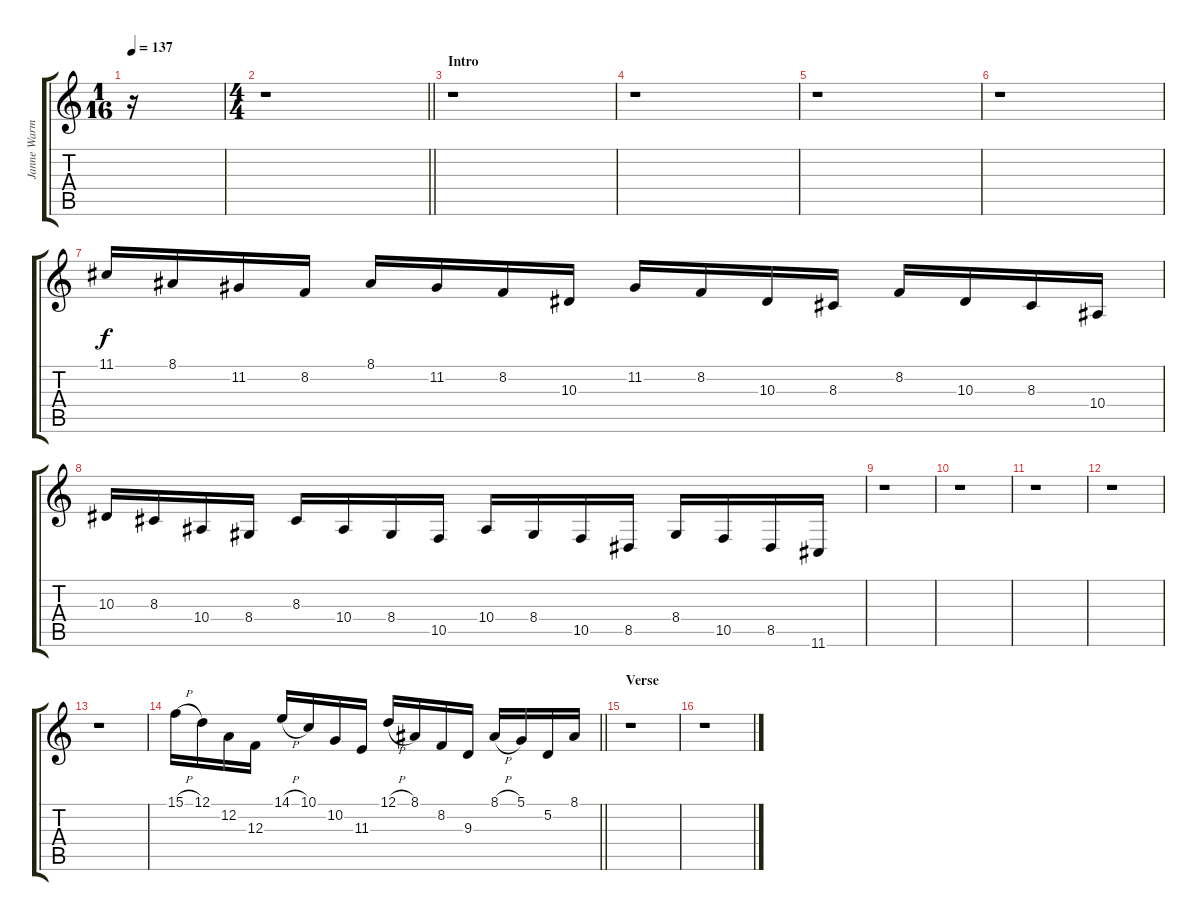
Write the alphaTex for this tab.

\track ("Janne Warman" "Janne Warm") {instrument honkytonkpiano}
\staff {score tabs}
\tuning (D4 A3 F3 C3 G2 D2) {hide}
\ts (1 16)
\tempo 137
\clef g2
\ks c
r.16{dy f instrument honkytonkpiano} |
\ts (4 4)
\barLineRight lightlight
r.1 |
\section ("" "Intro")
r.1 |
r.1 |
r.1 |
r.1 |
11.1.16{instrument lead1square} 8.1.16 11.2.16 8.2.16 8.1.16 11.2.16 8.2.16 10.3.16 11.2.16 8.2.16 10.3.16 8.3.16 8.2.16 10.3.16 8.3.16 10.4.16 |
10.3.16 8.3.16 10.4.16 8.4.16 8.3.16 10.4.16 8.4.16 10.5.16 10.4.16 8.4.16 10.5.16 8.5.16 8.4.16 10.5.16 8.5.16 11.6.16 |
r.1 |
r.1 |
r.1 |
r.1 |
r.1 |
\barLineRight lightlight
15.1{h}.16{instrument honkytonkpiano} 12.1.16 12.2.16 12.3.16 14.1{h}.16 10.1.16 10.2.16 11.3.16 12.1{h}.16 8.1.16 8.2.16 9.3.16 8.1{h}.16 5.1.16 5.2.16 8.1.16 |
\section ("" "Verse")
r.1 |
r.1
